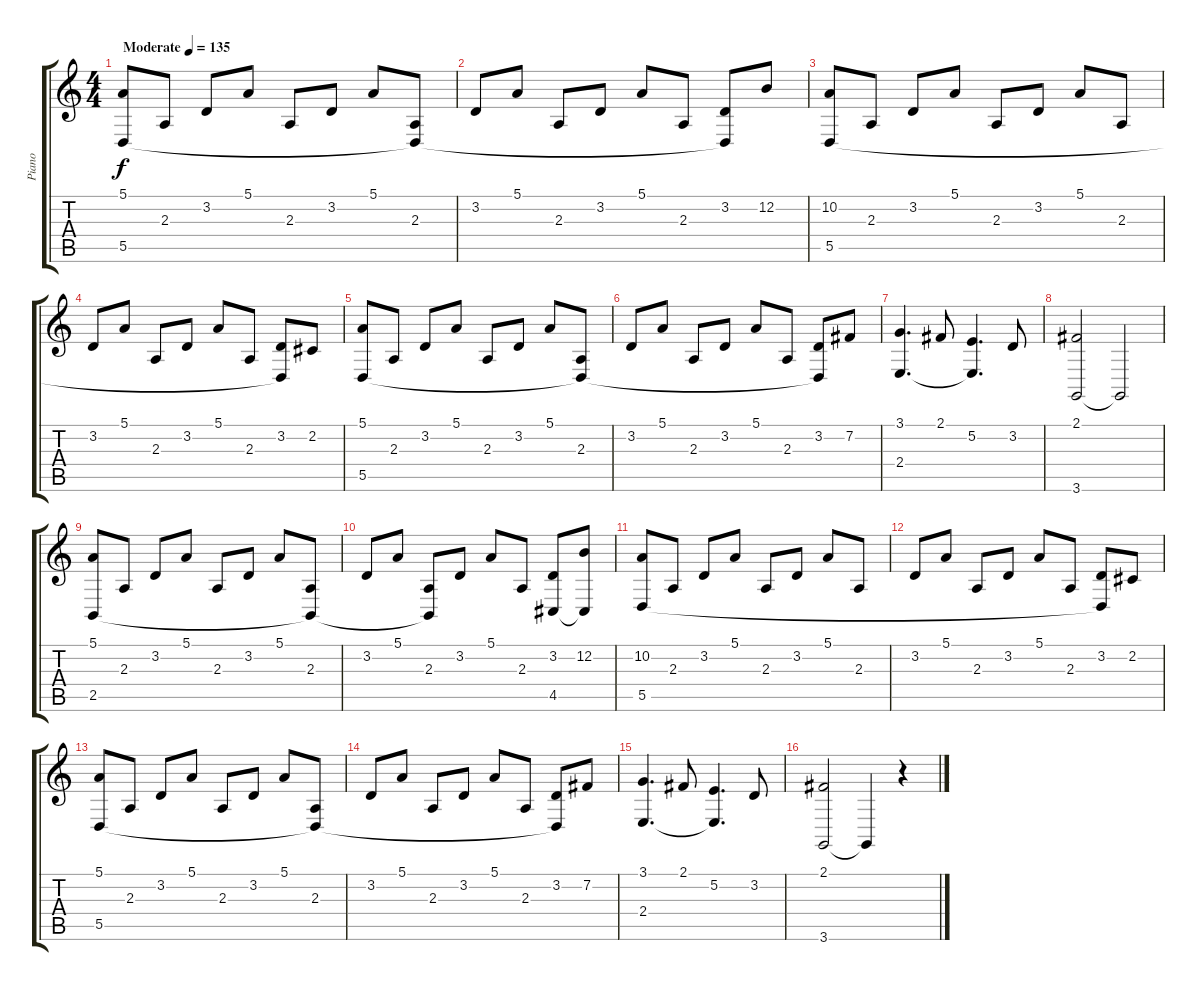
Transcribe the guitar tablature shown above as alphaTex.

\track ("Piano" "Piano") {instrument brightacousticpiano}
\staff {score tabs}
\tuning (E4 B3 G3 D3 A2 E2) {hide}
\ts (4 4)
\tempo (135 "Moderate")
\clef g2
\ks c
(5.1 5.5).8{dy f instrument brightacousticpiano} 2.3.8 3.2.8 5.1.8 2.3.8 3.2.8 5.1.8 (2.3 5.5{t}).8 |
3.2.8 5.1.8 2.3.8 3.2.8 5.1.8 2.3.8 (3.2 5.5{t}).8 12.2.8 |
(10.2 5.5).8 2.3.8 3.2.8 5.1.8 2.3.8 3.2.8 5.1.8 2.3.8 |
3.2.8 5.1.8 2.3.8 3.2.8 5.1.8 2.3.8 (3.2 5.5{t}).8 2.2.8 |
(5.1 5.5).8 2.3.8 3.2.8 5.1.8 2.3.8 3.2.8 5.1.8 (2.3 5.5{t}).8 |
3.2.8 5.1.8 2.3.8 3.2.8 5.1.8 2.3.8 (3.2 5.5{t}).8 7.2.8 |
(3.1 2.4).4{d} 2.1.8 (5.2 2.4{t}).4{d} 3.2.8 |
(2.1 3.6).2 3.6{t}.2 |
(5.1 2.5).8 2.3.8 3.2.8 5.1.8 2.3.8 3.2.8 5.1.8 (2.3 2.5{t}).8 |
3.2.8 5.1.8 (2.3 2.5{t}).8 3.2.8 5.1.8 2.3.8 (3.2 4.5).8 (12.2 4.5{t}).8 |
(10.2 5.5).8 2.3.8 3.2.8 5.1.8 2.3.8 3.2.8 5.1.8 2.3.8 |
3.2.8 5.1.8 2.3.8 3.2.8 5.1.8 2.3.8 (3.2 5.5{t}).8 2.2.8 |
(5.1 5.5).8 2.3.8 3.2.8 5.1.8 2.3.8 3.2.8 5.1.8 (2.3 5.5{t}).8 |
3.2.8 5.1.8 2.3.8 3.2.8 5.1.8 2.3.8 (3.2 5.5{t}).8 7.2.8 |
(3.1 2.4).4{d} 2.1.8 (5.2 2.4{t}).4{d} 3.2.8 |
(2.1 3.6).2 3.6{t}.4 r.4
